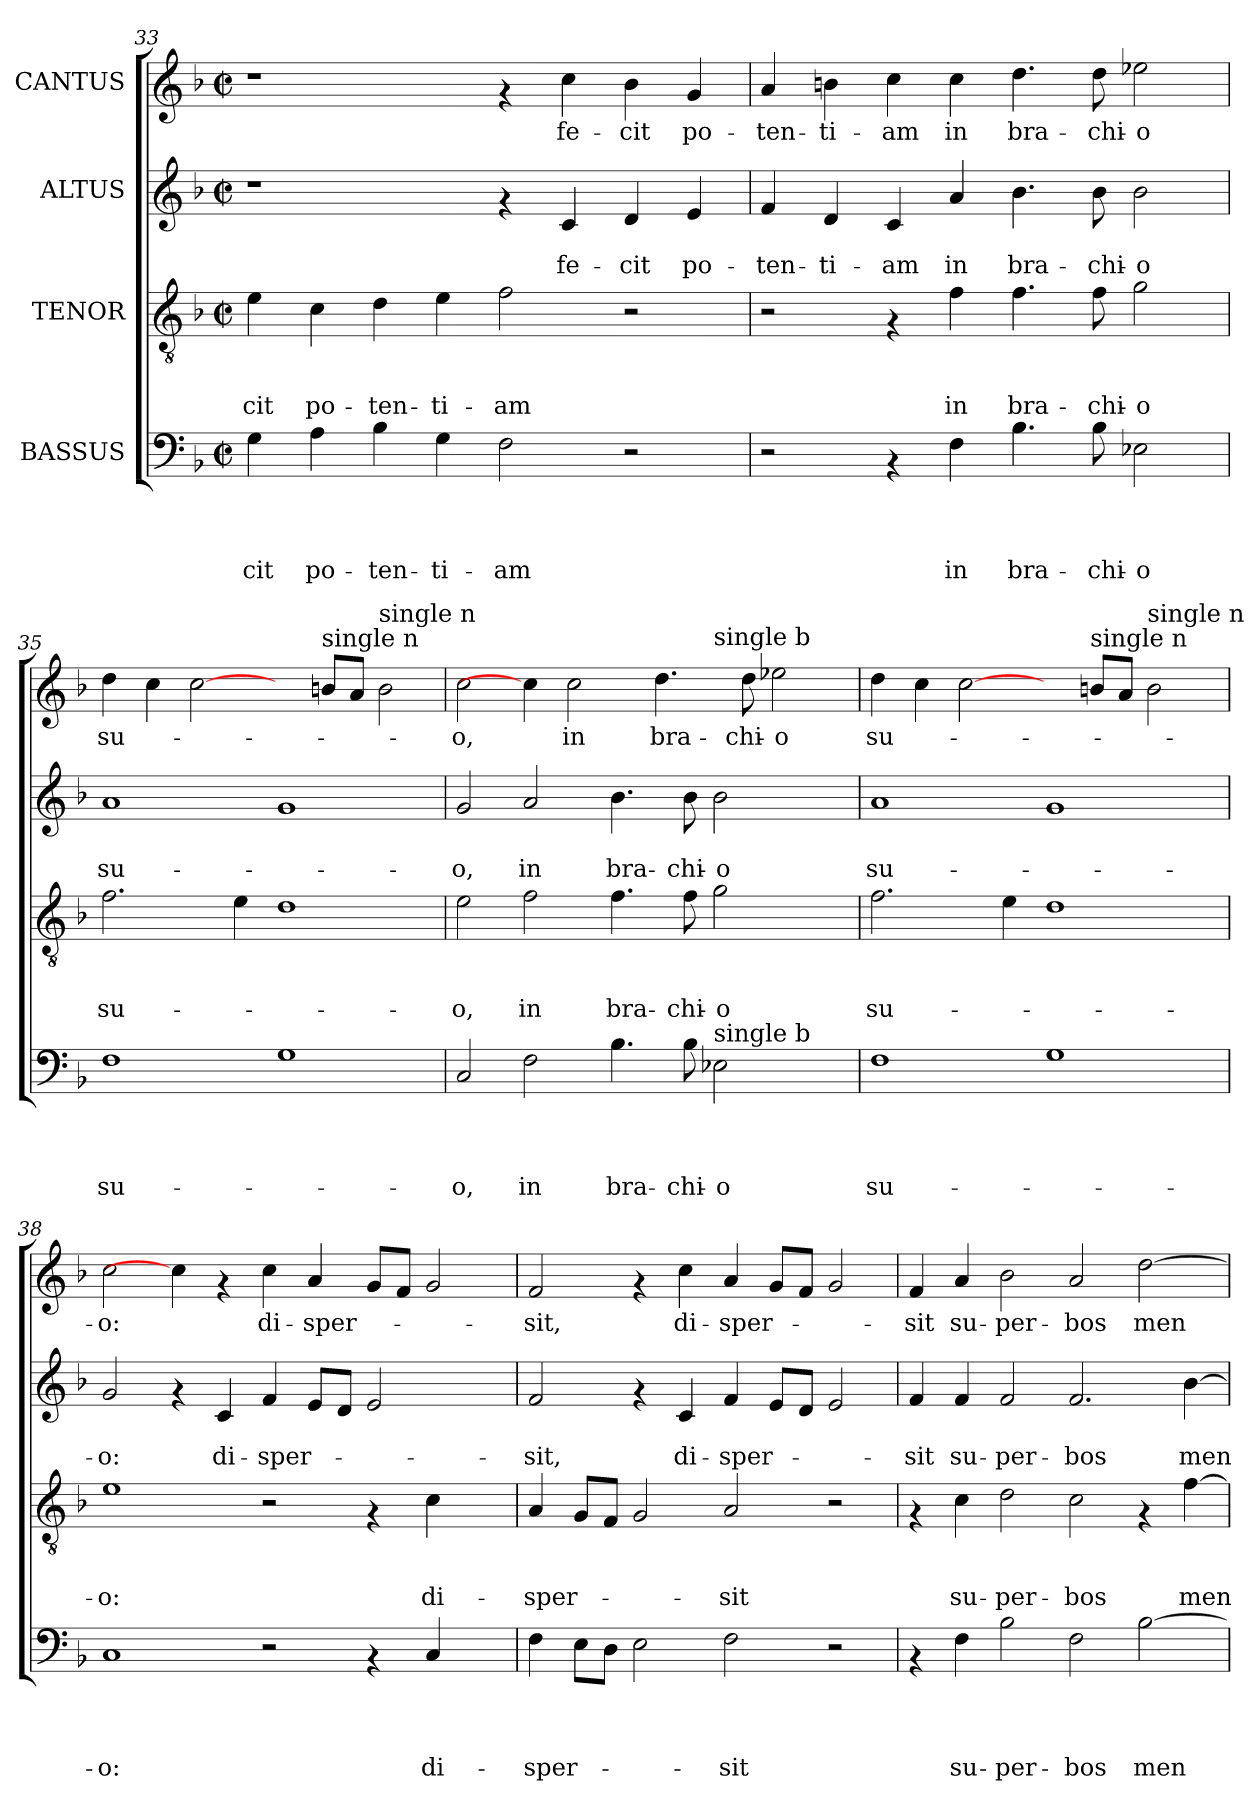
**kern	**text	**text	**text	**text	**kern	**text	**text	**text	**kern	**text	**text	**kern	**text
*part4	*part4	*part4	*part4	*part4	*part3	*part3	*part3	*part3	*part2	*part2	*part2	*part1	*part1
*staff4	*staff4	*staff4	*staff4	*staff4	*staff3	*staff3	*staff3	*staff3	*staff2	*staff2	*staff2	*staff1	*staff1
*I"BASSUS	*	*	*	*	*I"TENOR	*	*	*	*I"ALTUS	*	*	*I"CANTUS	*
!!LO:PB:g=z
*clefF4	*	*	*	*	*clefGv2	*	*	*	*clefG2	*	*	*clefG2	*
*k[b-]	*	*	*	*	*k[b-]	*	*	*	*k[b-]	*	*	*k[b-]	*
*F:	*	*	*	*	*F:	*	*	*	*F:	*	*	*F:	*
*M2/2	*	*	*	*	*M2/2	*	*	*	*M2/2	*	*	*M2/2	*
*met(c|)	*	*	*	*	*met(c|)	*	*	*	*met(c|)	*	*	*met(c|)	*
=33	=33	=33	=33	=33	=33	=33	=33	=33	=33	=33	=33	=33	=33
!	!	!	!	!LO:LY:b	!	!	!	!LO:LY:b	!	!	!	!	!
4G\	.	.	.	-cit	4e\	.	.	-cit	1r	.	.	1r	.
!	!	!	!	!LO:LY:b	!	!	!	!LO:LY:b	!	!	!	!	!
4A\	.	.	.	po-	4c\	.	.	po-	.	.	.	.	.
!	!	!	!	!LO:LY:b	!	!	!	!LO:LY:b	!	!	!	!	!
4B-\	.	.	.	-ten-	4d\	.	.	-ten-	.	.	.	.	.
!	!	!	!	!LO:LY:b	!	!	!	!LO:LY:b	!	!	!	!	!
4G\	.	.	.	-ti-	4e\	.	.	-ti-	.	.	.	.	.
!	!	!	!	!LO:LY:b	!	!	!	!LO:LY:b	!	!	!	!	!
2F\	.	.	.	-am	2f\	.	.	-am	4rf	.	.	4rf	.
!	!	!	!	!	!	!	!	!	!	!	!LO:LY:b	!	!LO:LY:b
.	.	.	.	.	.	.	.	.	4c/	.	fe-	4cc\	fe-
!	!	!	!	!	!	!	!	!	!	!	!LO:LY:b	!	!LO:LY:b
2r	.	.	.	.	2r	.	.	.	4d/	.	-cit	4b-\	-cit
!	!	!	!	!	!	!	!	!	!	!	!LO:LY:b	!	!LO:LY:b
.	.	.	.	.	.	.	.	.	4e/	.	po-	4g/	po-
=34	=34	=34	=34	=34	=34	=34	=34	=34	=34	=34	=34	=34	=34
!	!	!	!	!	!	!	!	!	!	!	!LO:LY:b	!	!LO:LY:b
2r	.	.	.	.	2r	.	.	.	4f/	.	-ten-	4a/	-ten-
!	!	!	!	!	!	!	!	!	!	!	!LO:LY:b	!	!LO:LY:b
.	.	.	.	.	.	.	.	.	4d/	.	-ti-	4bn\	-ti-
!	!	!	!	!	!	!	!	!	!	!	!LO:LY:b	!	!LO:LY:b
4rAA	.	.	.	.	4rF	.	.	.	4c/	.	-am	4cc\	-am
!	!	!	!	!LO:LY:b	!	!	!	!LO:LY:b	!	!	!LO:LY:b	!	!LO:LY:b
4F\	.	.	.	in	4f\	.	.	in	4a/	.	in	4cc\	in
!	!	!	!	!LO:LY:b	!	!	!	!LO:LY:b	!	!	!LO:LY:b	!	!LO:LY:b
4.B-\	.	.	.	bra-	4.f\	.	.	bra-	4.b-\	.	bra-	4.dd\	bra-
!	!	!	!	!LO:LY:b	!	!	!	!LO:LY:b	!	!	!LO:LY:b	!	!LO:LY:b
8B-\	.	.	.	-chi-	8f\	.	.	-chi-	8b-\	.	-chi-	8dd\	-chi-
!	!	!	!	!LO:LY:b	!	!	!	!LO:LY:b	!	!	!LO:LY:b	!	!LO:LY:b
2E-X\	.	.	.	-o	2g\	.	.	-o	2b-\	.	-o	2ee-X\	-o
=35	=35	=35	=35	=35	=35	=35	=35	=35	=35	=35	=35	=35	=35
!	!	!	!	!LO:LY:b	!	!	!	!LO:LY:b	!	!	!LO:LY:b	!	!LO:LY:b
1F	.	.	.	su-	2.f\	.	.	su-	1a	.	su-	4dd\	su-
.	.	.	.	.	.	.	.	.	.	.	.	4cc\	.
.	.	.	.	.	.	.	.	.	.	.	.	[2cc\	.
.	.	.	.	.	4e\	.	.	.	.	.	.	.	.
1G	.	.	.	.	1d	.	.	.	1g	.	.	4ryy	.
!	!	!	!	!	!	!	!	!	!	!	!	!LO:TX:a:t=single n	!
.	.	.	.	.	.	.	.	.	.	.	.	8b/L	.
.	.	.	.	.	.	.	.	.	.	.	.	8a/J	.
!	!	!	!	!	!	!	!	!	!	!	!	!LO:TX:a:t=single n	!
.	.	.	.	.	.	.	.	.	.	.	.	2b\	.
=36	=36	=36	=36	=36	=36	=36	=36	=36	=36	=36	=36	=36	=36
!	!	!	!	!LO:LY:b	!	!	!	!LO:LY:b	!	!	!LO:LY:b	!	!LO:LY:b
*	*	*	*	*	*	*	*	*	*	*	*	*^	*
2C/	.	.	.	-o,	2e\	.	.	-o,	2g/	.	-o,	2cc\	1.ryy	-o,
!	!	!	!	!LO:LY:b	!	!	!	!LO:LY:b	!	!	!LO:LY:b	!	!	!
2F\	.	.	.	in	2f\	.	.	in	2a/	.	in	4cc\]	.	.
!	!	!	!	!	!	!	!	!	!	!	!	!	!	!LO:LY:b
.	.	.	.	.	.	.	.	.	.	.	.	2cc\	.	in
!	!	!	!	!LO:LY:b	!	!	!	!LO:LY:b	!	!	!LO:LY:b	!	!	!
4.B-\	.	.	.	bra-	4.f\	.	.	bra-	4.b-\	.	bra-	.	.	.
!	!	!	!	!	!	!	!	!	!	!	!	!	!	!LO:LY:b
.	.	.	.	.	.	.	.	.	.	.	.	4.dd\	.	bra-
!	!	!	!	!LO:LY:b	!	!	!	!LO:LY:b	!	!	!LO:LY:b	!	!	!
8B-\	.	.	.	-chi-	8f\	.	.	-chi-	8b-\	.	-chi-	.	.	.
!	!	!	!	!	!	!	!	!	!	!	!	!	!LO:TX:a:t=single b	!
!LO:TX:a:t=single b	!	!	!	!	!	!	!	!	!	!	!	!	!	!
!	!	!	!	!LO:LY:b	!	!	!	!LO:LY:b	!	!	!LO:LY:b	!	!	!
2E-\	.	.	.	-o	2g\	.	.	-o	2b-\	.	-o	.	2.ryy	.
!	!	!	!	!	!	!	!	!	!	!	!	!	!	!LO:LY:b
.	.	.	.	.	.	.	.	.	.	.	.	8dd\	.	-chi-
!	!	!	!	!	!	!	!	!	!	!	!	!	!	!LO:LY:b
.	.	.	.	.	.	.	.	.	.	.	.	2ee-\	.	-o
4ryy	.	.	.	.	4ryy	.	.	.	4ryy	.	.	.	.	.
!!LO:LB:g=z
=37	=37	=37	=37	=37	=37	=37	=37	=37	=37	=37	=37	=37	=37	=37
!	!	!	!	!LO:LY:b	!	!	!	!LO:LY:b	!	!	!LO:LY:b	!	!	!LO:LY:b
*	*	*	*	*	*	*	*	*	*	*	*	*v	*v	*
1F	.	.	.	su-	2.f\	.	.	su-	1a	.	su-	4dd\	su-
.	.	.	.	.	.	.	.	.	.	.	.	4cc\	.
.	.	.	.	.	.	.	.	.	.	.	.	[2cc\	.
.	.	.	.	.	4e\	.	.	.	.	.	.	.	.
1G	.	.	.	.	1d	.	.	.	1g	.	.	4ryy	.
!	!	!	!	!	!	!	!	!	!	!	!	!LO:TX:a:t=single n	!
.	.	.	.	.	.	.	.	.	.	.	.	8b/L	.
.	.	.	.	.	.	.	.	.	.	.	.	8a/J	.
!	!	!	!	!	!	!	!	!	!	!	!	!LO:TX:a:t=single n	!
.	.	.	.	.	.	.	.	.	.	.	.	2b\	.
=38	=38	=38	=38	=38	=38	=38	=38	=38	=38	=38	=38	=38	=38
!	!	!	!	!LO:LY:b	!	!	!	!LO:LY:b	!	!	!LO:LY:b	!	!LO:LY:b
1C	.	.	.	-o:	1e	.	.	-o:	2g/	.	-o:	2cc\	-o:
.	.	.	.	.	.	.	.	.	4rf	.	.	4cc\]	.
!	!	!	!	!	!	!	!	!	!	!	!LO:LY:b	!	!
.	.	.	.	.	.	.	.	.	4c/	.	di-	4rf	.
!	!	!	!	!	!	!	!	!	!	!	!LO:LY:b	!	!LO:LY:b
2r	.	.	.	.	2r	.	.	.	4f/	.	-sper-	4cc\	di-
!	!	!	!	!	!	!	!	!	!	!	!	!	!LO:LY:b
.	.	.	.	.	.	.	.	.	8e/L	.	.	4a/	-sper-
.	.	.	.	.	.	.	.	.	8d/J	.	.	.	.
4rAA	.	.	.	.	4rF	.	.	.	2e/	.	.	8g/L	.
.	.	.	.	.	.	.	.	.	.	.	.	8f/J	.
!	!	!	!	!LO:LY:b	!	!	!	!LO:LY:b	!	!	!	!	!
4C/	.	.	.	di-	4c\	.	.	di-	.	.	.	2g/	.
4ryy	.	.	.	.	4ryy	.	.	.	4ryy	.	.	.	.
=39	=39	=39	=39	=39	=39	=39	=39	=39	=39	=39	=39	=39	=39
!	!	!	!	!LO:LY:b	!	!	!	!LO:LY:b	!	!	!LO:LY:b	!	!LO:LY:b
4F\	.	.	.	-sper-	4A/	.	.	-sper-	2f/	.	-sit,	2f/	-sit,
8E\L	.	.	.	.	8G/L	.	.	.	.	.	.	.	.
8D\J	.	.	.	.	8F/J	.	.	.	.	.	.	.	.
2E\	.	.	.	.	2G/	.	.	.	4rf	.	.	4rf	.
!	!	!	!	!	!	!	!	!	!	!	!LO:LY:b	!	!LO:LY:b
.	.	.	.	.	.	.	.	.	4c/	.	di-	4cc\	di-
!	!	!	!	!LO:LY:b	!	!	!	!LO:LY:b	!	!	!LO:LY:b	!	!LO:LY:b
2F\	.	.	.	-sit	2A/	.	.	-sit	4f/	.	-sper-	4a/	-sper-
.	.	.	.	.	.	.	.	.	8e/L	.	.	8g/L	.
.	.	.	.	.	.	.	.	.	8d/J	.	.	8f/J	.
2r	.	.	.	.	2r	.	.	.	2e/	.	.	2g/	.
=40	=40	=40	=40	=40	=40	=40	=40	=40	=40	=40	=40	=40	=40
!	!	!	!	!	!	!	!	!	!	!	!LO:LY:b	!	!LO:LY:b
4rAA	.	.	.	.	4rF	.	.	.	4f/	.	-sit	4f/	-sit
!	!	!	!	!LO:LY:b	!	!	!	!LO:LY:b	!	!	!LO:LY:b	!	!LO:LY:b
4F\	.	.	.	su-	4c\	.	.	su-	4f/	.	su-	4a/	su-
!	!	!	!	!LO:LY:b	!	!	!	!LO:LY:b	!	!	!LO:LY:b	!	!LO:LY:b
2B-\	.	.	.	-per-	2d\	.	.	-per-	2f/	.	-per-	2b-\	-per-
!	!	!	!	!LO:LY:b	!	!	!	!LO:LY:b	!	!	!LO:LY:b	!	!LO:LY:b
2F\	.	.	.	-bos	2c\	.	.	-bos	2.f/	.	-bos	2a/	-bos
!	!	!	!	!LO:LY:b	!	!	!	!	!	!	!	!	!LO:LY:b
[<2B-\	.	.	.	men-	4rF	.	.	.	.	.	.	[<2dd\	men-
!	!	!	!	!	!	!	!	!LO:LY:b	!	!	!LO:LY:b	!	!
.	.	.	.	.	[<4f\	.	.	men-	[<4b-\	.	men-	.	.
=	=	=	=	=	=	=	=	=	=	=	=	=	=
*-	*-	*-	*-	*-	*-	*-	*-	*-	*-	*-	*-	*-	*-
